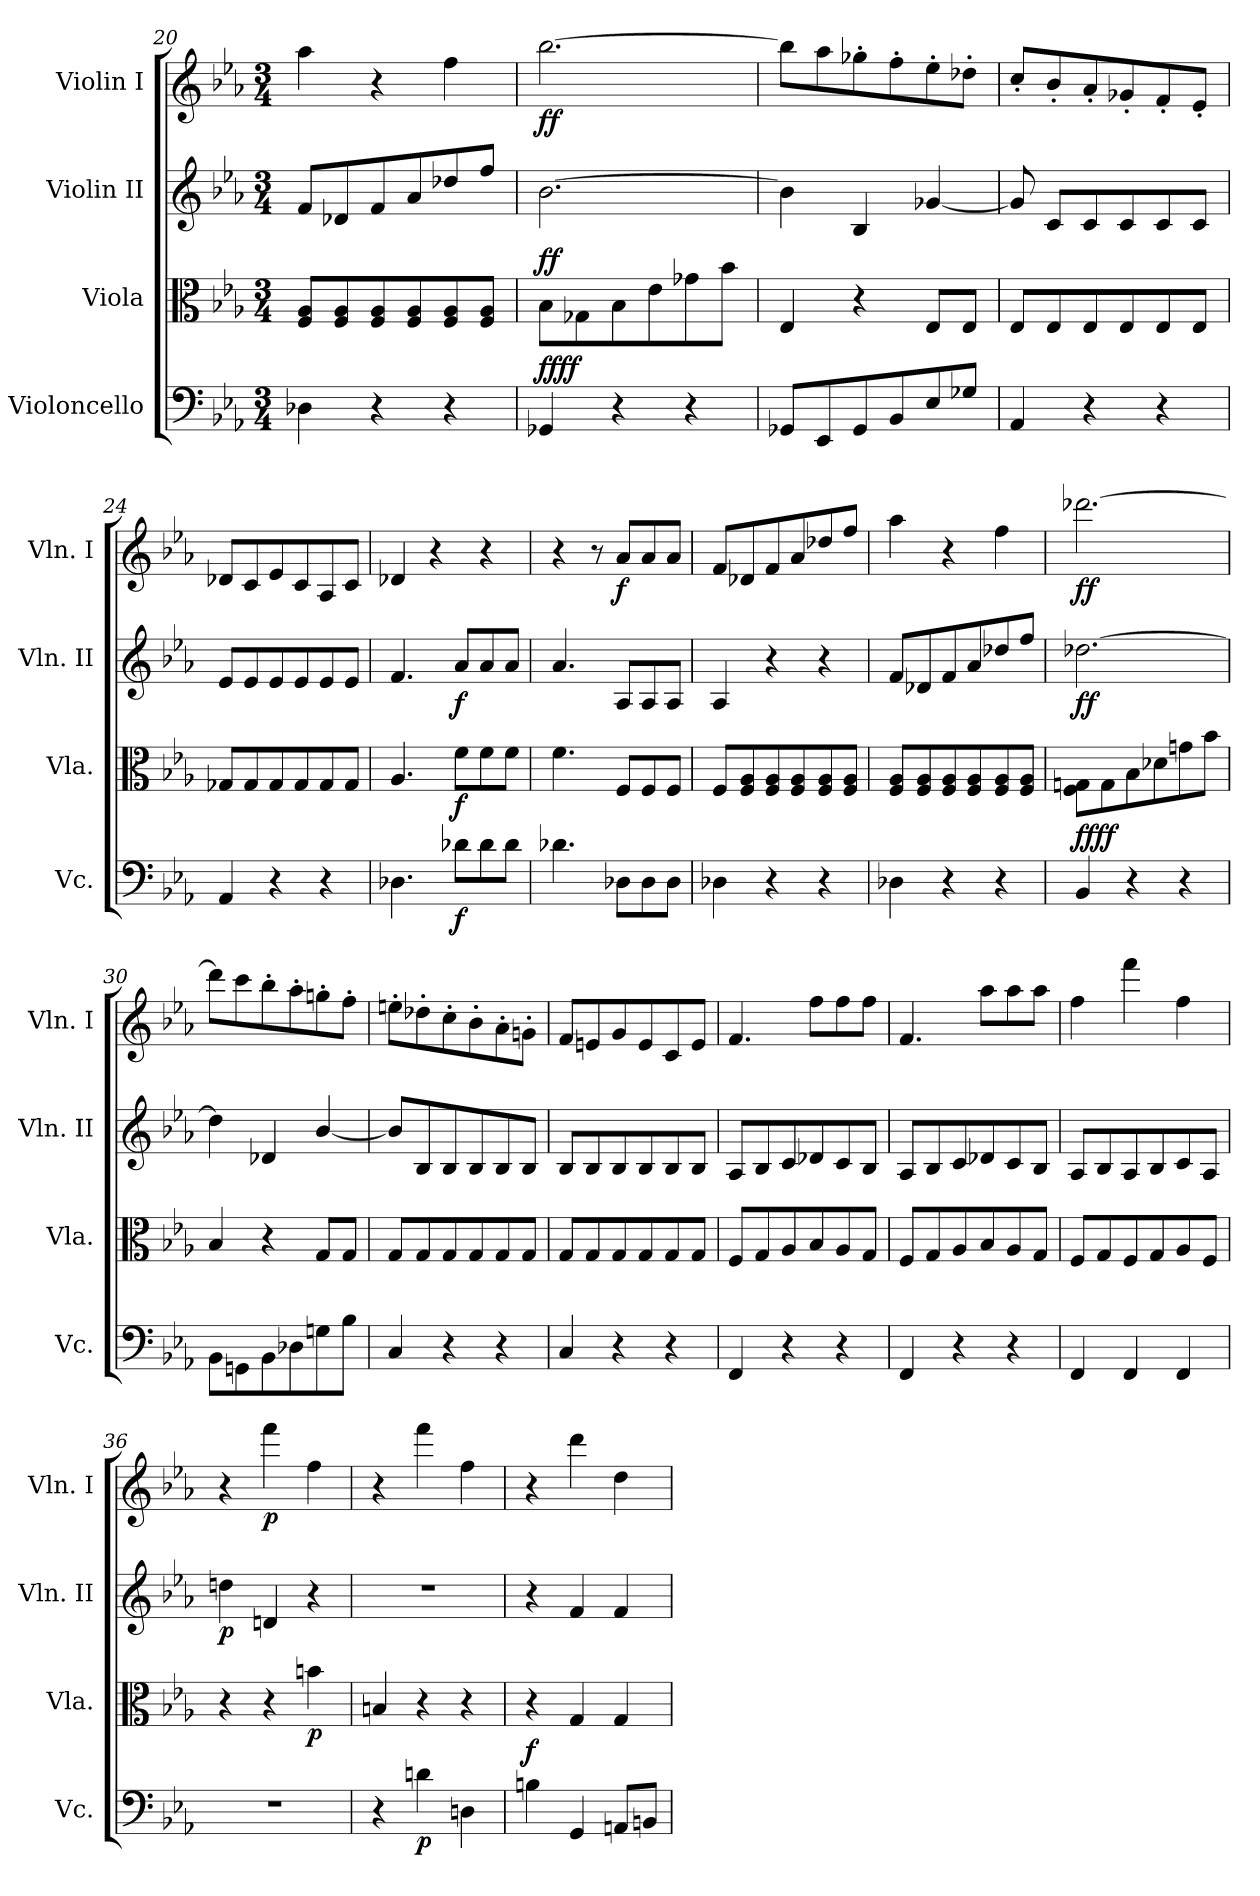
**kern	**dynam	**kern	**dynam	**kern	**dynam	**kern	**dynam
*part4	*part4	*part3	*part3	*part2	*part2	*part1	*part1
*staff4	*staff4	*staff3	*staff3	*staff2	*staff2	*staff1	*staff1
*I"Violoncello	*	*I"Viola	*	*I"Violin II	*	*I"Violin I	*
*I'Vc.	*	*I'Vla.	*	*I'Vln. II	*	*I'Vln. I	*
*clefF4	*	*clefC3	*	*clefG2	*	*clefG2	*
*k[b-e-a-]	*	*k[b-e-a-]	*	*k[b-e-a-]	*	*k[b-e-a-]	*
*c:	*	*c:	*	*c:	*	*c:	*
*M3/4	*	*M3/4	*	*M3/4	*	*M3/4	*
=20	=20	=20	=20	=20	=20	=20	=20
4D-X\	.	8F/ 8A-/L	.	8f/L	.	4aa-\	.
.	.	8F/ 8A-/	.	8d-X/	.	.	.
4r	.	8F/ 8A-/	.	8f/	.	4r	.
.	.	8F/ 8A-/	.	8a-/	.	.	.
4r	.	8F/ 8A-/	.	8dd-X/	.	4ff\	.
.	.	8F/ 8A-/J	.	8ff/J	.	.	.
!!LO:LB:g=z
=21	=21	=21	=21	=21	=21	=21	=21
!	!LO:DY:b	!	!	!	!	!	!
!	!LO:DY:n=1:a	!	!LO:DY:a	!	!	!	!LO:DY:b
4GG-X/	ff ff	8B-\L	ff	[2.b-\	.	[2.bb-\	ff
.	.	8G-X\	.	.	.	.	.
4r	.	8B-\	.	.	.	.	.
.	.	8e-\	.	.	.	.	.
4r	.	8g-X\	.	.	.	.	.
.	.	8b-\J	.	.	.	.	.
=22	=22	=22	=22	=22	=22	=22	=22
8GG-X/L	.	4E-/	.	4b-\]	.	8bb-\L]	.
8EE-/	.	.	.	.	.	8aa-\	.
8GG-/	.	4r	.	4B-/	.	8gg-X'\	.
8BB-/	.	.	.	.	.	8ff'\	.
8E-/	.	8E-/L	.	[4g-X/	.	8ee-'\	.
8G-X/J	.	8E-/J	.	.	.	8dd-X'\J	.
=23	=23	=23	=23	=23	=23	=23	=23
4AA-/	.	8E-/L	.	8g-/]	.	8cc'/L	.
.	.	8E-/	.	8c/L	.	8b-'/	.
4r	.	8E-/	.	8c/	.	8a-'/	.
.	.	8E-/	.	8c/	.	8g-X'/	.
4r	.	8E-/	.	8c/	.	8f'/	.
.	.	8E-/J	.	8c/J	.	8e-'/J	.
=24	=24	=24	=24	=24	=24	=24	=24
4AA-/	.	8G-X/L	.	8e-/L	.	8d-X/L	.
.	.	8G-/	.	8e-/	.	8c/	.
4r	.	8G-/	.	8e-/	.	8e-/	.
.	.	8G-/	.	8e-/	.	8c/	.
4r	.	8G-/	.	8e-/	.	8A-/	.
.	.	8G-/J	.	8e-/J	.	8c/J	.
=25	=25	=25	=25	=25	=25	=25	=25
4.D-X\	.	4.A-/	.	4.f/	.	4d-X/	.
.	.	.	.	.	.	4r	.
!	!LO:DY:b	!	!LO:DY:b	!	!LO:DY:b	!	!
8d-X\L	f	8f\L	f	8a-/L	f	.	.
8d-\	.	8f\	.	8a-/	.	4r	.
8d-\J	.	8f\J	.	8a-/J	.	.	.
=26	=26	=26	=26	=26	=26	=26	=26
4.d-X\	.	4.f\	.	4.a-/	.	4r	.
.	.	.	.	.	.	8r	.
!	!	!	!	!	!	!	!LO:DY:b
8D-X\L	.	8F/L	.	8A-/L	.	8a-/L	f
8D-\	.	8F/	.	8A-/	.	8a-/	.
8D-\J	.	8F/J	.	8A-/J	.	8a-/J	.
!!LO:PB:g=z
=27	=27	=27	=27	=27	=27	=27	=27
4D-X\	.	8F/L	.	4A-/	.	8f/L	.
.	.	8F/ 8A-/	.	.	.	8d-X/	.
4r	.	8F/ 8A-/	.	4r	.	8f/	.
.	.	8F/ 8A-/	.	.	.	8a-/	.
4r	.	8F/ 8A-/	.	4r	.	8dd-X/	.
.	.	8F/ 8A-/J	.	.	.	8ff/J	.
=28	=28	=28	=28	=28	=28	=28	=28
4D-X\	.	8F/ 8A-/L	.	8f/L	.	4aa-\	.
.	.	8F/ 8A-/	.	8d-X/	.	.	.
4r	.	8F/ 8A-/	.	8f/	.	4r	.
.	.	8F/ 8A-/	.	8a-/	.	.	.
4r	.	8F/ 8A-/	.	8dd-X/	.	4ff\	.
.	.	8F/ 8A-/J	.	8ff/J	.	.	.
=29	=29	=29	=29	=29	=29	=29	=29
!	!LO:DY:a	!	!	!	!	!	!
!	!LO:DY:n=1:b	!	!	!	!LO:DY:b	!	!LO:DY:b
4BB-/	ff ff	8F\ 8Gn\L	.	[2.dd-X\	ff	[2.ddd-X\	ff
.	.	8G\	.	.	.	.	.
4r	.	8B-\	.	.	.	.	.
.	.	8d-X\	.	.	.	.	.
4r	.	8gn\	.	.	.	.	.
.	.	8b-\J	.	.	.	.	.
=30	=30	=30	=30	=30	=30	=30	=30
8BB-\L	.	4B-/	.	4dd-\]	.	8ddd-\L]	.
8GGn\	.	.	.	.	.	8ccc\	.
8BB-\	.	4r	.	4d-X/	.	8bb-'\	.
8D-X\	.	.	.	.	.	8aa-'\	.
8Gn\	.	8G/L	.	[4b-/	.	8ggn'\	.
8B-\J	.	8G/J	.	.	.	8ff'\J	.
=31	=31	=31	=31	=31	=31	=31	=31
4C/	.	8G/L	.	8b-/L]	.	8een'\L	.
.	.	8G/	.	8B-/	.	8dd-X'\	.
4r	.	8G/	.	8B-/	.	8cc'\	.
.	.	8G/	.	8B-/	.	8b-'\	.
4r	.	8G/	.	8B-/	.	8a-'\	.
.	.	8G/J	.	8B-/J	.	8gn'\J	.
=32	=32	=32	=32	=32	=32	=32	=32
4C/	.	8G/L	.	8B-/L	.	8f/L	.
.	.	8G/	.	8B-/	.	8en/	.
4r	.	8G/	.	8B-/	.	8g/	.
.	.	8G/	.	8B-/	.	8e/	.
4r	.	8G/	.	8B-/	.	8c/	.
.	.	8G/J	.	8B-/J	.	8e/J	.
!!LO:LB:g=z
=33	=33	=33	=33	=33	=33	=33	=33
4FF/	.	8F/L	.	8A-/L	.	4.f/	.
.	.	8G/	.	8B-/	.	.	.
4r	.	8A-/	.	8c/	.	.	.
.	.	8B-/	.	8d-X/	.	8ff\L	.
4r	.	8A-/	.	8c/	.	8ff\	.
.	.	8G/J	.	8B-/J	.	8ff\J	.
=34	=34	=34	=34	=34	=34	=34	=34
4FF/	.	8F/L	.	8A-/L	.	4.f/	.
.	.	8G/	.	8B-/	.	.	.
4r	.	8A-/	.	8c/	.	.	.
.	.	8B-/	.	8d-X/	.	8aa-\L	.
4r	.	8A-/	.	8c/	.	8aa-\	.
.	.	8G/J	.	8B-/J	.	8aa-\J	.
=35	=35	=35	=35	=35	=35	=35	=35
4FF/	.	8F/L	.	8A-/L	.	4ff\	.
.	.	8G/	.	8B-/	.	.	.
4FF/	.	8F/	.	8A-/	.	4fff\	.
.	.	8G/	.	8B-/	.	.	.
4FF/	.	8A-/	.	8c/	.	4ff\	.
.	.	8F/J	.	8A-/J	.	.	.
=36	=36	=36	=36	=36	=36	=36	=36
!	!	!	!	!	!LO:DY:b	!	!
2.r	.	4r	.	4ddn\	p	4r	.
!	!	!	!	!	!	!	!LO:DY:b
.	.	4r	.	4dn/	.	4fff\	p
!	!	!	!LO:DY:b	!	!	!	!
.	.	4bn\	p	4r	.	4ff\	.
=37	=37	=37	=37	=37	=37	=37	=37
4r	.	4Bn/	.	2.r	.	4r	.
!	!LO:DY:b	!	!	!	!	!	!
4dn\	p	4r	.	.	.	4fff\	.
4Dn\	.	4r	.	.	.	4ff\	.
=38	=38	=38	=38	=38	=38	=38	=38
!	!LO:DY:a	!	!	!	!	!	!
4Bn\	f	4r	.	4r	.	4r	.
4GG/	.	4G/	.	4f/	.	4ddd\	.
8AAn/L	.	4G/	.	4f/	.	4dd\	.
8BBn/J	.	.	.	.	.	.	.
=	=	=	=	=	=	=	=
*-	*-	*-	*-	*-	*-	*-	*-
